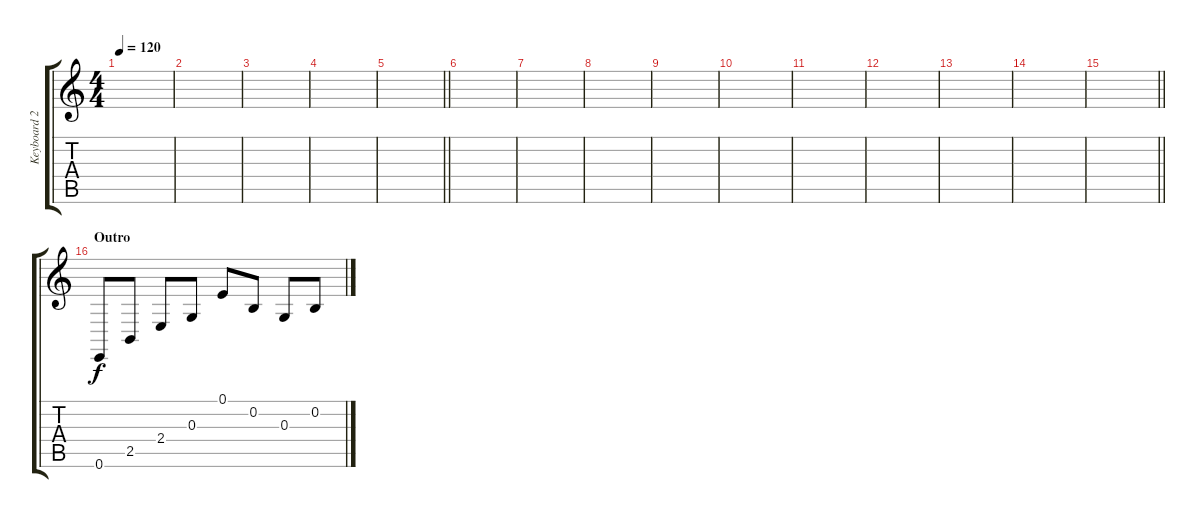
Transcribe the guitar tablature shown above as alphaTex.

\track ("Keyboard 2" "Keyboard 2") {instrument pad4choir}
\staff {score tabs}
\tuning (E4 B3 G3 D3 A2 E2) {hide}
\ts (4 4)
\tempo 120
\clef g2
\ks c
|
|
|
|
\barLineRight lightlight
|
|
|
|
|
|
|
|
|
|
\barLineRight lightlight
|
\section ("" "Outro")
0.6.8 2.5.8 2.4.8 0.3.8 0.1.8 0.2.8 0.3.8 0.2.8
